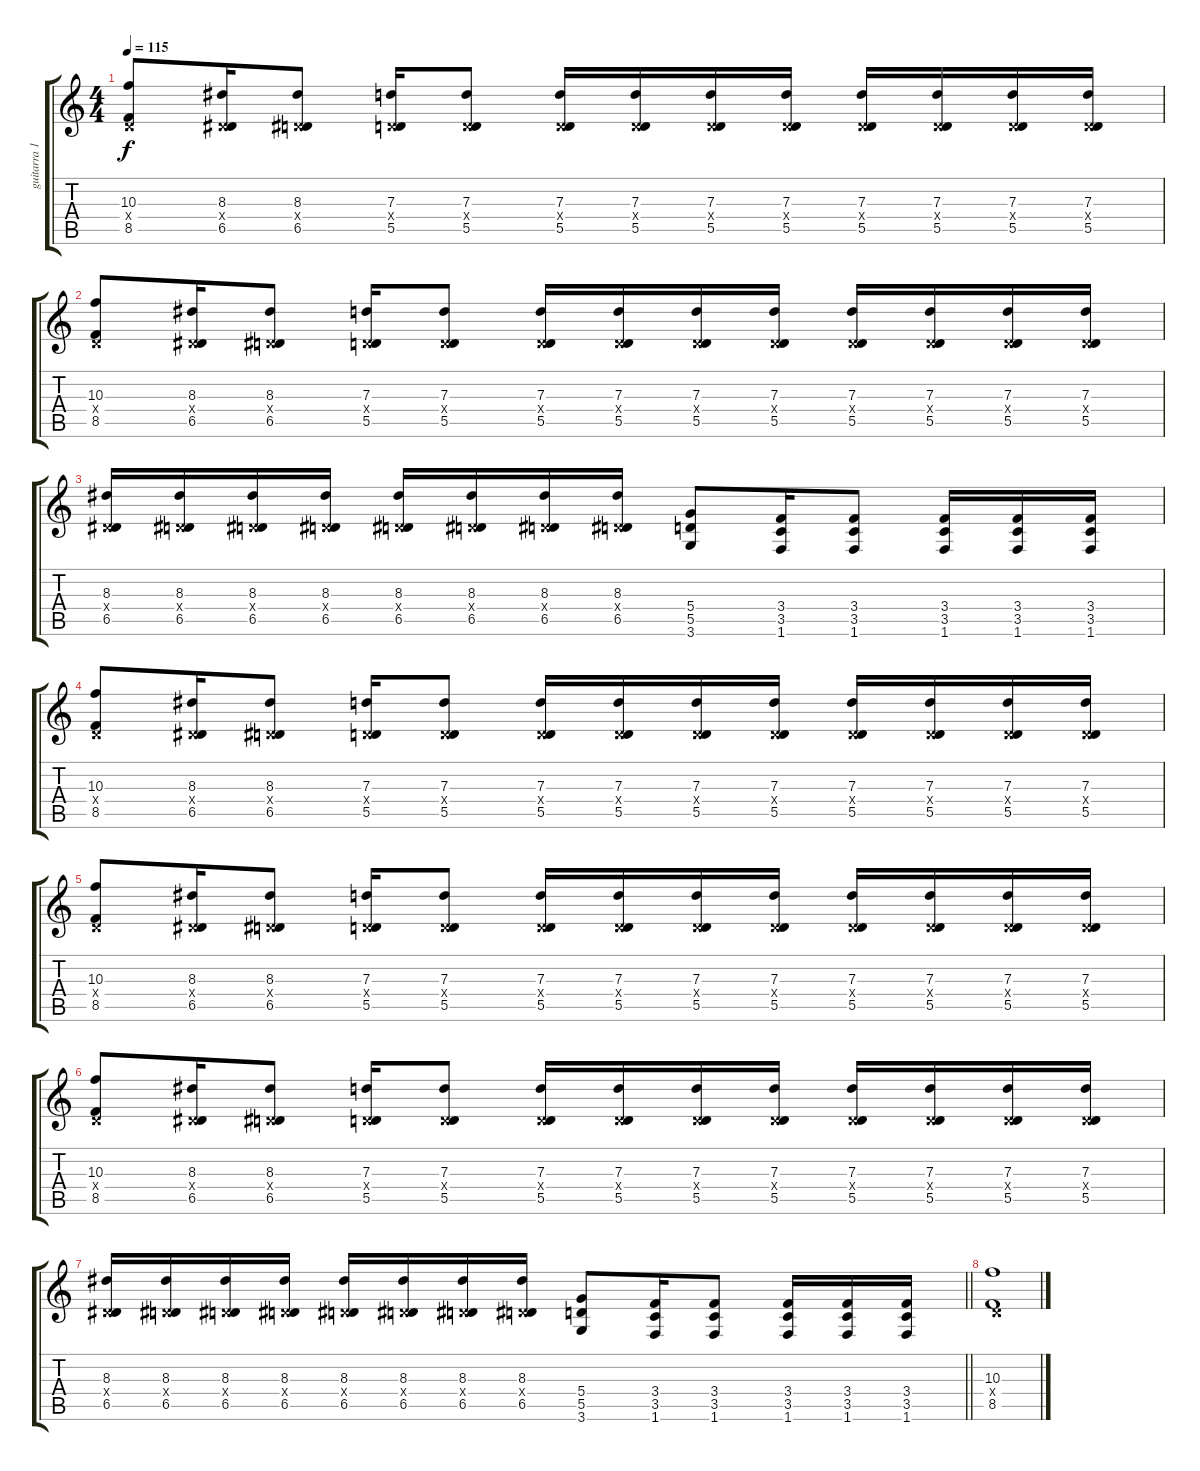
\track ("guitarra 1" "guitarra 1") {instrument distortionguitar}
\staff {score tabs}
\tuning (E4 B3 G3 D3 A2 E2) {hide}
\ts (4 4)
\tempo 115
\clef g2
\ks c
(10.3 0.4{x} 8.5).8{dy f} (8.3 0.4{x} 6.5).16 (8.3 0.4{x} 6.5).8 (7.3 0.4{x} 5.5).16 (7.3 0.4{x} 5.5).8 (7.3 0.4{x} 5.5).16 (7.3 0.4{x} 5.5).16 (7.3 0.4{x} 5.5).16 (7.3 0.4{x} 5.5).16 (7.3 0.4{x} 5.5).16 (7.3 0.4{x} 5.5).16 (7.3 0.4{x} 5.5).16 (7.3 0.4{x} 5.5).16 |
(10.3 0.4{x} 8.5).8 (8.3 0.4{x} 6.5).16 (8.3 0.4{x} 6.5).8 (7.3 0.4{x} 5.5).16 (7.3 0.4{x} 5.5).8 (7.3 0.4{x} 5.5).16 (7.3 0.4{x} 5.5).16 (7.3 0.4{x} 5.5).16 (7.3 0.4{x} 5.5).16 (7.3 0.4{x} 5.5).16 (7.3 0.4{x} 5.5).16 (7.3 0.4{x} 5.5).16 (7.3 0.4{x} 5.5).16 |
(8.3 0.4{x} 6.5).16 (8.3 0.4{x} 6.5).16 (8.3 0.4{x} 6.5).16 (8.3 0.4{x} 6.5).16 (8.3 0.4{x} 6.5).16 (8.3 0.4{x} 6.5).16 (8.3 0.4{x} 6.5).16 (8.3 0.4{x} 6.5).16 (5.4 5.5 3.6).8 (3.4 3.5 1.6).16 (3.4 3.5 1.6).8 (3.4 3.5 1.6).16 (3.4 3.5 1.6).16 (3.4 3.5 1.6).16 |
(10.3 0.4{x} 8.5).8 (8.3 0.4{x} 6.5).16 (8.3 0.4{x} 6.5).8 (7.3 0.4{x} 5.5).16 (7.3 0.4{x} 5.5).8 (7.3 0.4{x} 5.5).16 (7.3 0.4{x} 5.5).16 (7.3 0.4{x} 5.5).16 (7.3 0.4{x} 5.5).16 (7.3 0.4{x} 5.5).16 (7.3 0.4{x} 5.5).16 (7.3 0.4{x} 5.5).16 (7.3 0.4{x} 5.5).16 |
(10.3 0.4{x} 8.5).8 (8.3 0.4{x} 6.5).16 (8.3 0.4{x} 6.5).8 (7.3 0.4{x} 5.5).16 (7.3 0.4{x} 5.5).8 (7.3 0.4{x} 5.5).16 (7.3 0.4{x} 5.5).16 (7.3 0.4{x} 5.5).16 (7.3 0.4{x} 5.5).16 (7.3 0.4{x} 5.5).16 (7.3 0.4{x} 5.5).16 (7.3 0.4{x} 5.5).16 (7.3 0.4{x} 5.5).16 |
(10.3 0.4{x} 8.5).8 (8.3 0.4{x} 6.5).16 (8.3 0.4{x} 6.5).8 (7.3 0.4{x} 5.5).16 (7.3 0.4{x} 5.5).8 (7.3 0.4{x} 5.5).16 (7.3 0.4{x} 5.5).16 (7.3 0.4{x} 5.5).16 (7.3 0.4{x} 5.5).16 (7.3 0.4{x} 5.5).16 (7.3 0.4{x} 5.5).16 (7.3 0.4{x} 5.5).16 (7.3 0.4{x} 5.5).16 |
\barLineRight lightlight
(8.3 0.4{x} 6.5).16 (8.3 0.4{x} 6.5).16 (8.3 0.4{x} 6.5).16 (8.3 0.4{x} 6.5).16 (8.3 0.4{x} 6.5).16 (8.3 0.4{x} 6.5).16 (8.3 0.4{x} 6.5).16 (8.3 0.4{x} 6.5).16 (5.4 5.5 3.6).8 (3.4 3.5 1.6).16 (3.4 3.5 1.6).8 (3.4 3.5 1.6).16 (3.4 3.5 1.6).16 (3.4 3.5 1.6).16 |
(10.3 0.4{x} 8.5).1{volume 0}
